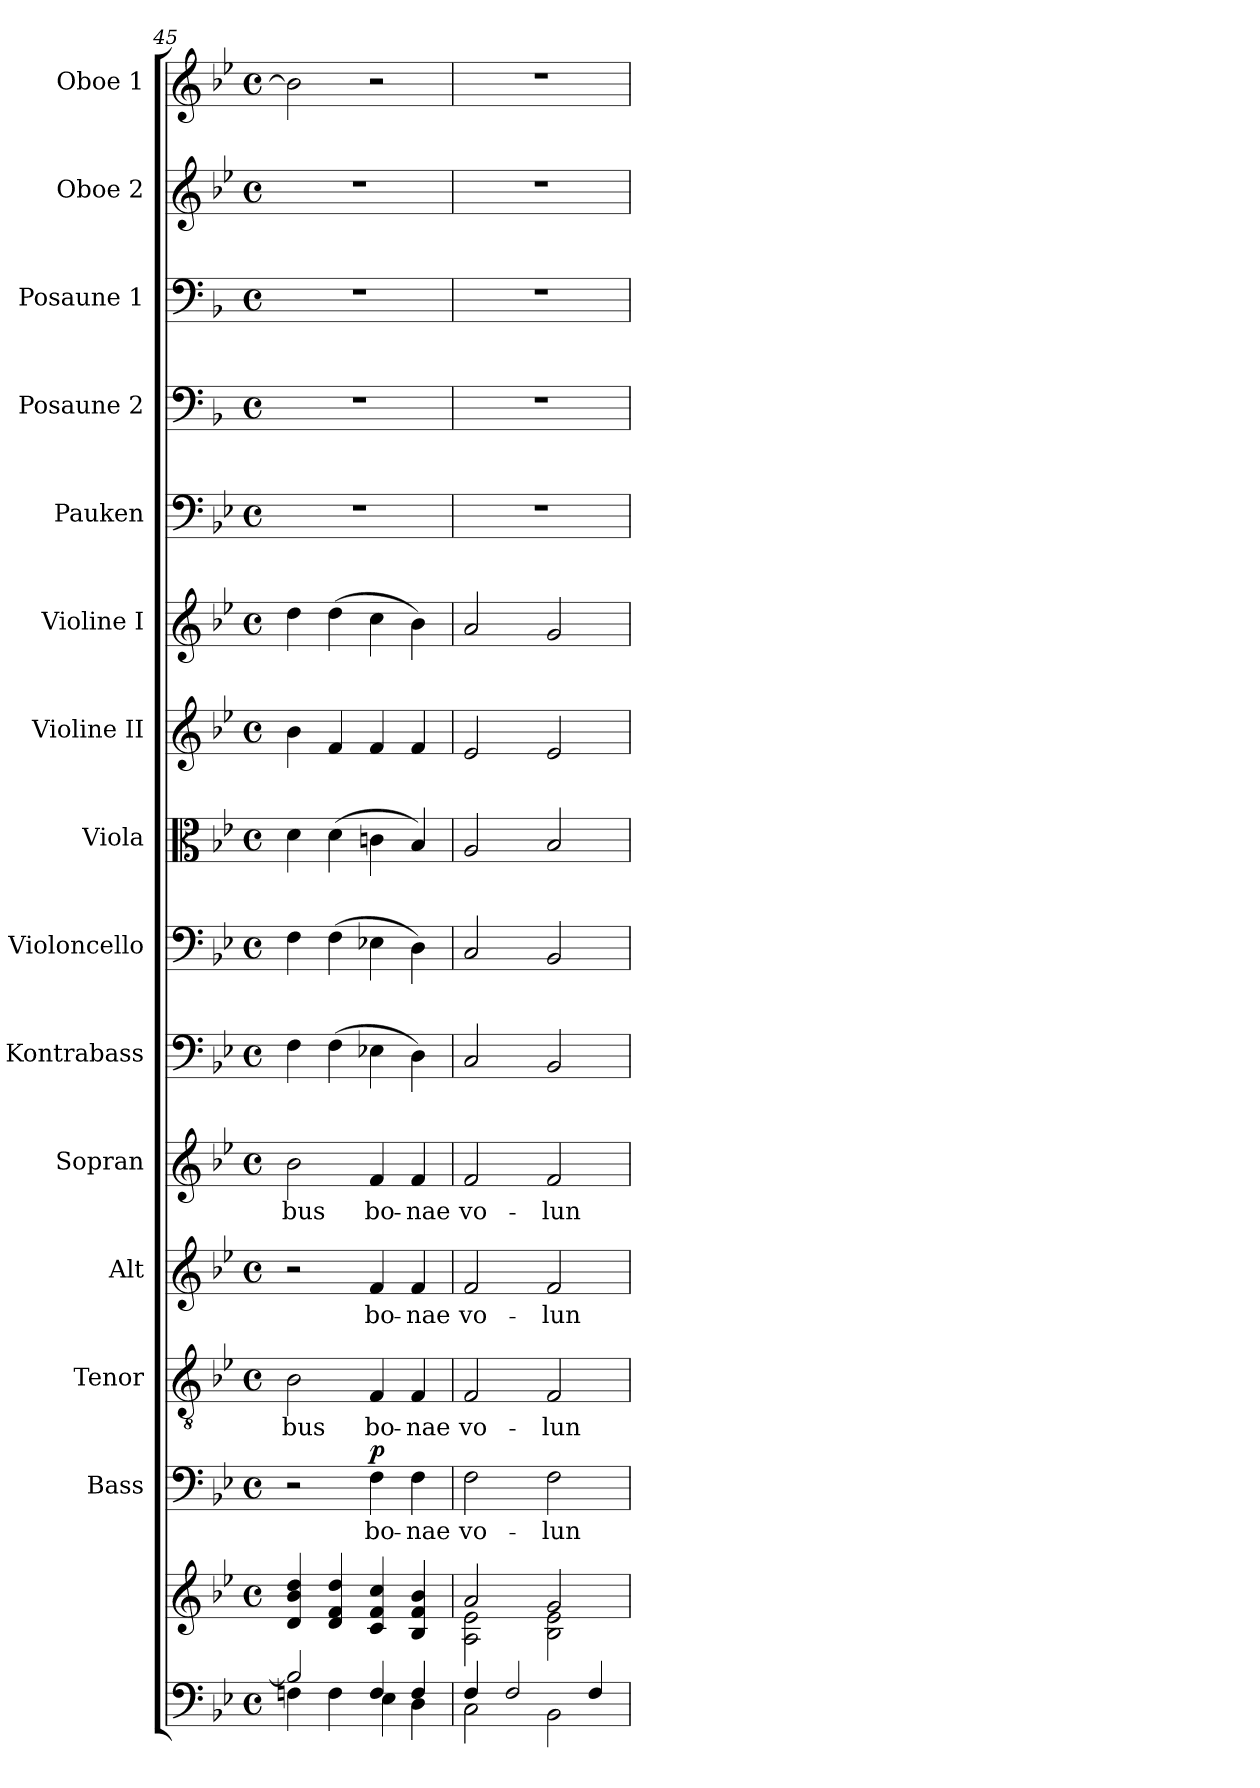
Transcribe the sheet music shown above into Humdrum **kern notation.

**kern	**kern	**kern	**text	**dynam	**kern	**text	**kern	**text	**kern	**text	**kern	**kern	**kern	**kern	**kern	**kern	**kern	**kern	**kern	**kern
*part15	*part15	*part14	*part14	*part14	*part13	*part13	*part12	*part12	*part11	*part11	*part10	*part9	*part8	*part7	*part6	*part5	*part4	*part3	*part2	*part1
*staff16	*staff15	*staff14	*staff14	*staff14	*staff13	*staff13	*staff12	*staff12	*staff11	*staff11	*staff10	*staff9	*staff8	*staff7	*staff6	*staff5	*staff4	*staff3	*staff2	*staff1
*	*	*I"Bass	*	*	*I"Tenor	*	*I"Alt	*	*I"Sopran	*	*I"Kontrabass	*I"Violoncello	*I"Viola	*I"Violine II	*I"Violine I	*I"Pauken	*I"Posaune 2	*I"Posaune 1	*I"Oboe 2	*I"Oboe 1
*	*	*I'B.	*	*	*I'T.	*	*I'A.	*	*I'S.	*	*I'Kb.	*I'Vc.	*I'Vla.	*I'Vl. II	*I'Vl. I	*I'Pk.	*I'Pos. 2	*I'Pos. 1	*I'Ob. 2	*I'Ob. 1
*clefF4	*clefG2	*clefF4	*	*	*clefGv2	*	*clefG2	*	*clefG2	*	*clefF4	*clefF4	*clefC3	*clefG2	*clefG2	*clefF4	*clefF4	*clefF4	*clefG2	*clefG2
*	*	*	*	*	*	*	*	*	*	*	*ITrd7c12	*	*	*	*	*	*ITrd4c7	*ITrd4c7	*	*
*k[b-e-]	*k[b-e-]	*k[b-e-]	*	*	*k[b-e-]	*	*k[b-e-]	*	*k[b-e-]	*	*k[b-e-]	*k[b-e-]	*k[b-e-]	*k[b-e-]	*k[b-e-]	*k[b-e-]	*k[b-e-]	*k[b-e-]	*k[b-e-]	*k[b-e-]
*B-:	*B-:	*B-:	*	*	*B-:	*	*B-:	*	*B-:	*	*B-:	*B-:	*B-:	*B-:	*B-:	*B-:	*B-:	*B-:	*B-:	*B-:
*M4/4	*M4/4	*M4/4	*	*	*M4/4	*	*M4/4	*	*M4/4	*	*M4/4	*M4/4	*M4/4	*M4/4	*M4/4	*M4/4	*M4/4	*M4/4	*M4/4	*M4/4
*met(c)	*met(c)	*met(c)	*	*	*met(c)	*	*met(c)	*	*met(c)	*	*met(c)	*met(c)	*met(c)	*met(c)	*met(c)	*met(c)	*met(c)	*met(c)	*met(c)	*met(c)
=45	=45	=45	=45	=45	=45	=45	=45	=45	=45	=45	=45	=45	=45	=45	=45	=45	=45	=45	=45	=45
*^	*	*	*	*	*	*	*	*	*	*	*	*	*	*	*	*	*	*	*	*
!	!	!	!	!	!	!	!LO:LY:b	!	!	!	!LO:LY:b	!	!	!	!	!	!	!	!	!	!
2B-/]	4Fn\	4d/ 4b-/ 4dd/	2r	.	.	2B-\	-bus	2r	.	2b-\	-bus	4FF\	4F\	4d\	4b-\	4dd\	1r	1r	1r	1r	2b-\]
.	4F\	4d/ 4f/ 4dd/	.	.	.	.	.	.	.	.	.	(>4FF\	(>4F\	(>4d\	4f/	(>4dd\	.	.	.	.	.
!	!	!	!	!LO:LY:b	!LO:DY:a	!	!LO:LY:b	!	!LO:LY:b	!	!LO:LY:b	!	!	!	!	!	!	!	!	!	!
4F/	4E-\	4c/ 4f/ 4cc/	4F\	bo-	p	4F/	bo-	4f/	bo-	4f/	bo-	4EE-X\	4E-X\	4cn\	4f/	4cc\	.	.	.	.	2r
!	!	!	!	!LO:LY:b	!	!	!LO:LY:b	!	!LO:LY:b	!	!LO:LY:b	!	!	!	!	!	!	!	!	!	!
4F/	4D\	4B-/ 4f/ 4b-/	4F\	-nae	.	4F/	-nae	4f/	-nae	4f/	-nae	4DD\)	4D\)	4B-/)	4f/	4b-\)	.	.	.	.	.
=46	=46	=46	=46	=46	=46	=46	=46	=46	=46	=46	=46	=46	=46	=46	=46	=46	=46	=46	=46	=46	=46
*	*	*^	*	*	*	*	*	*	*	*	*	*	*	*	*	*	*	*	*	*	*
!	!	!	!	!	!LO:LY:b	!	!	!LO:LY:b	!	!LO:LY:b	!	!LO:LY:b	!	!	!	!	!	!	!	!	!	!
4F/	2C\	2a/	2A\ 2e-\	2F\	vo-	.	2F/	vo-	2f/	vo-	2f/	vo-	2CC/	2C/	2A/	2e-/	2a/	1r	1r	1r	1r	1r
2F/	.	.	.	.	.	.	.	.	.	.	.	.	.	.	.	.	.	.	.	.	.	.
!	!	!	!	!	!LO:LY:b	!	!	!LO:LY:b	!	!LO:LY:b	!	!LO:LY:b	!	!	!	!	!	!	!	!	!	!
.	2BB-\	2g/	2B-\ 2e-\	2F\	-lun-	.	2F/	-lun-	2f/	-lun-	2f/	-lun-	2BBB-/	2BB-/	2B-/	2e-/	2g/	.	.	.	.	.
4F/	.	.	.	.	.	.	.	.	.	.	.	.	.	.	.	.	.	.	.	.	.	.
*v	*v	*	*	*	*	*	*	*	*	*	*	*	*	*	*	*	*	*	*	*	*	*
*	*v	*v	*	*	*	*	*	*	*	*	*	*	*	*	*	*	*	*	*	*	*
=	=	=	=	=	=	=	=	=	=	=	=	=	=	=	=	=	=	=	=	=
*-	*-	*-	*-	*-	*-	*-	*-	*-	*-	*-	*-	*-	*-	*-	*-	*-	*-	*-	*-	*-
